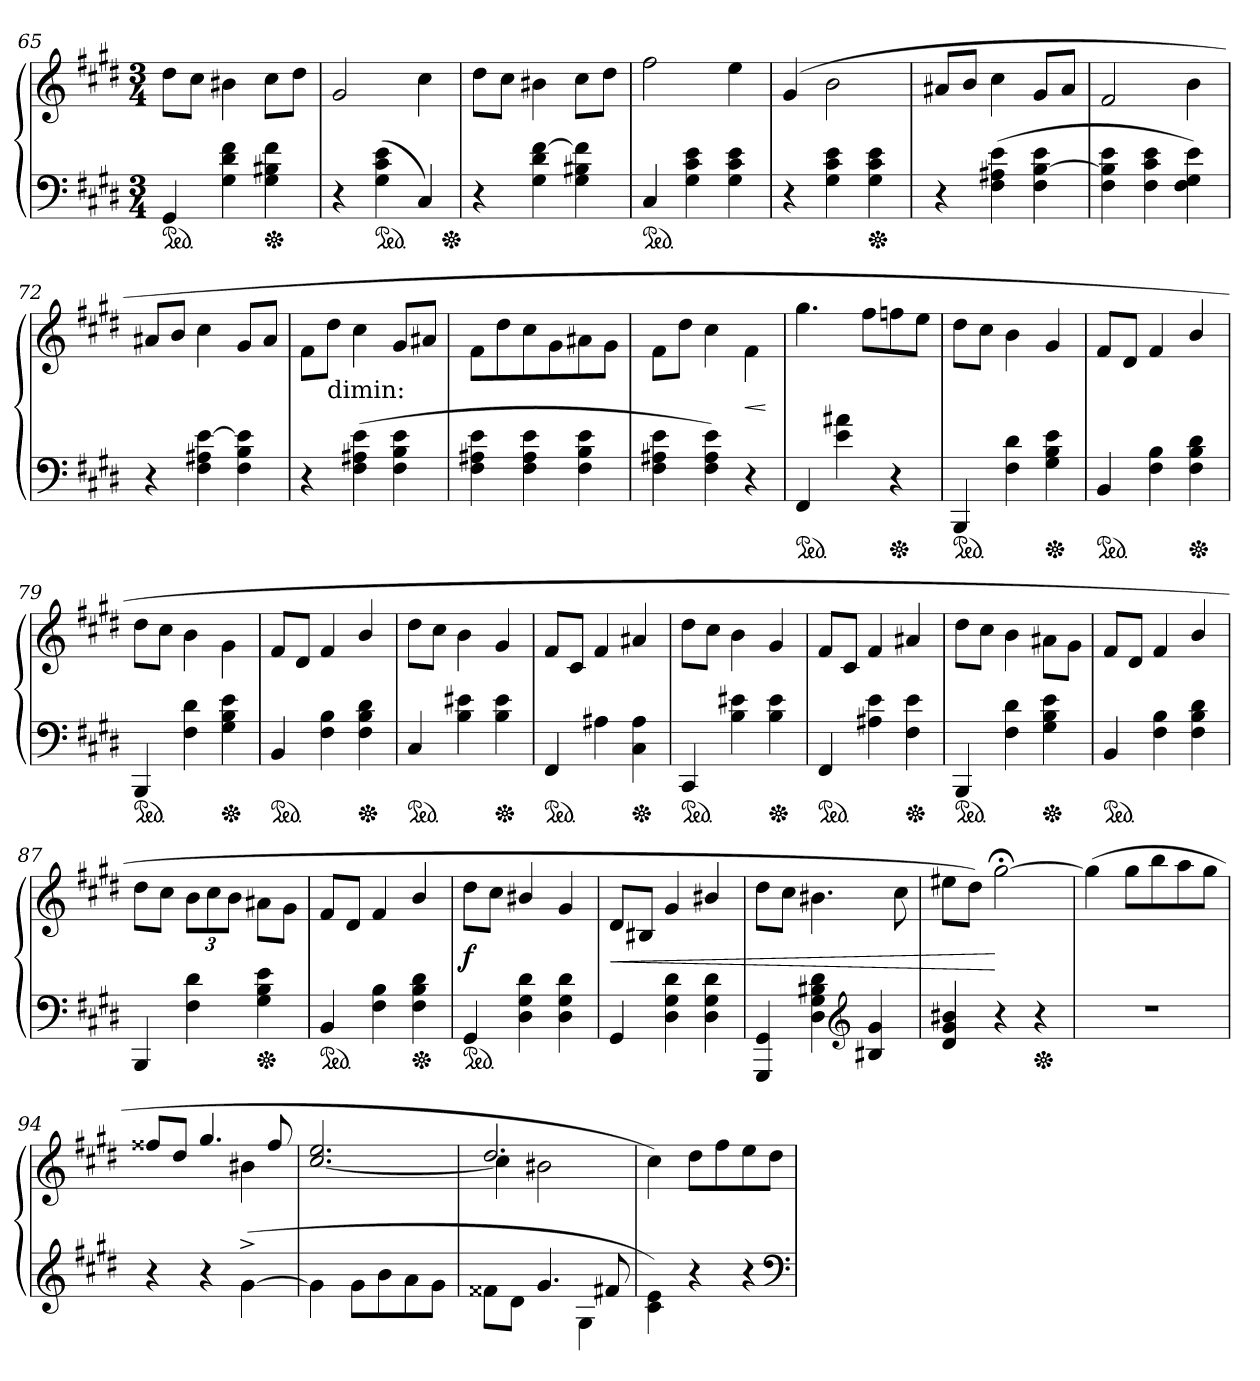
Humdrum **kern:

**kern	**kern	**dynam
*part1	*part1	*part1
*staff2	*staff1	*staff1/2
*clefF4	*clefG2	*
*k[f#c#g#d#]	*k[f#c#g#d#]	*
*c#:	*c#:	*
*M3/4	*M3/4	*
*ped	*	*
=65	=65	=65
4GG#	8dd#L	.
.	8cc#J	.
4G# 4d# 4f#	4b#X	.
*Xped	*	*
4G# 4B#X 4f#	8cc#L	.
.	8dd#J	.
=66	=66	=66
4r	2g#	.
*ped	*	*
(4G# 4c# 4e	.	.
4C#)	4cc#	.
*Xped	*	*
=67	=67	=67
4r	8dd#L	.
.	8cc#J	.
4G# 4d# [4f#	4b#X	.
4G# 4B#X 4f#]	8cc#L	.
.	8dd#J	.
=68	=68	=68
*ped	*	*
4C#	2ff#	.
4G# 4c# 4e	.	.
4G# 4c# 4e	4ee	.
=69	=69	=69
4r	(>4g#	.
4G# 4c# 4e	2b\	.
*Xped	*	*
4G# 4c# 4e	.	.
=70	=70	=70
4r	8a#XL	.
.	8bJ	.
(4F# 4A#X 4e	4cc#	.
4F# [4B 4e	8g#L	.
.	8a#J	.
=71	=71	=71
4F# 4B] 4e	2f#	.
4F# 4c# 4e	.	.
4F# 4G# 4e)	4b\	.
=72	=72	=72
4r	8a#XL	.
.	8bJ	.
4F# 4A#X [4e	4cc#	.
4F# 4B 4e]	8g#L	.
.	8a#J	.
=73	=73	=73
4r	8f#\L	.
!	!LO:TX:c:t=dimin&colon;	!
.	8dd#\J	.
(>4F# 4A#X 4e	4cc#	.
4F# 4B 4e	8g#L	.
.	8a#XJ	.
=74	=74	=74
4F# 4A#X 4e	8f#\L	.
.	8dd#\	.
4F# 4A# 4e	8cc#\	.
.	8g#\	.
4F# 4B 4e	8a#X\	.
.	8g#\J	.
=75	=75	=75
4F# 4A#X 4e	8f#\L	.
.	8dd#\J	.
4F# 4A# 4e)	4cc#\	.
4r	4f#\	<
.	.	[
=76	=76	=76
*ped	*	*
4FF#	4.gg#	.
4e 4a#X	.	.
.	8ff#L	.
*Xped	*	*
4r	8ffn	.
.	8eeJ	.
=77	=77	=77
*ped	*	*
4BBB	8dd#L	.
.	8cc#J	.
4F# 4d#	4b	.
*Xped	*	*
4G# 4B 4e	4g#	.
=78	=78	=78
*ped	*	*
4BB	8f#L	.
.	8d#J	.
4F# 4B	4f#	.
*Xped	*	*
4F# 4B 4d#	4b/	.
=79	=79	=79
*ped	*	*
4BBB	8dd#L	.
.	8cc#J	.
4F# 4d#	4b	.
*Xped	*	*
4G# 4B 4e	4g#\	.
=80	=80	=80
*ped	*	*
4BB	8f#L	.
.	8d#J	.
4F# 4B	4f#	.
*Xped	*	*
4F# 4B 4d#	4b/	.
=81	=81	=81
*ped	*	*
4C#	8dd#L	.
.	8cc#J	.
4B 4e#X	4b	.
*Xped	*	*
4B 4e#	4g#	.
=82	=82	=82
*ped	*	*
4FF#	8f#L	.
.	8c#J	.
4A#X	4f#	.
*Xped	*	*
4C# 4A#	4a#X	.
=83	=83	=83
*ped	*	*
4CC#	8dd#L	.
.	8cc#J	.
4B 4e#X	4b	.
*Xped	*	*
4B 4e#	4g#	.
=84	=84	=84
*ped	*	*
4FF#	8f#L	.
.	8c#J	.
4A#X 4e	4f#	.
*Xped	*	*
4F# 4e	4a#X	.
=85	=85	=85
*ped	*	*
4BBB	8dd#L	.
.	8cc#J	.
4F# 4d#	4b	.
*Xped	*	*
4G# 4B 4e	8a#X\L	.
.	8g#\J	.
=86	=86	=86
*ped	*	*
4BB	8f#L	.
.	8d#J	.
4F# 4B	4f#	.
4F# 4B 4d#	4b/	.
=87	=87	=87
4BBB	8dd#L	.
.	8cc#J	.
4F# 4d#	12bL	.
.	12cc#	.
.	12bJ	.
*Xped	*	*
4G# 4B 4e	8a#X\L	.
.	8g#\J	.
=88	=88	=88
*ped	*	*
4BB	8f#L	.
.	8d#J	.
4F# 4B	4f#	.
*Xped	*	*
4F# 4B 4d#	4b/	.
=89	=89	=89
*ped	*	*
4GG#	8dd#L	f
.	8cc#J	.
4D# 4G# 4d#	4b#X/	.
4D# 4G# 4d#	4g#	.
=90	=90	=90
4GG#	8d#L	<
.	8B#XJ	.
4D# 4G# 4d#	4g#	.
4D# 4G# 4d#	4b#X/	.
=91	=91	=91
4GGG# 4GG#	8dd#L	.
.	8cc#J	.
4D# 4G# 4B#X 4d#	4.b#X	.
*clefG2	*	*
4B#X 4g#	.	.
.	8cc#	.
=92	=92	=92
4d# 4g# 4b#X	8ee#XL	.
.	8dd#J)	.
4r	[2gg#;<	[
*Xped	*	*
4r	.	.
=93	=93	=93
2.r	(>4gg#]	.
.	8gg#L	.
.	8bb	.
.	8aa	.
.	8gg#J	.
=94	=94	=94
*	*^	*
4r	8ff##X/L	2ryy	.
.	8dd#/J	.	.
4r	4.gg#/	.	.
(>[4g#^<\	.	4b#X	.
.	8ff##	.	.
*	*v	*v	*
=95	=95	=95
4g#\]	[2.cc#/ 2.ee/	.
8g#\L	.	.
8b\	.	.
8a\	.	.
8g#\J	.	.
=96	=96	=96
*^	*^	*
8f##X\L	4ryy	2.dd#	4cc#]	.
8d#\J	.	.	.	.
4.g#	4ryy	.	2b#X	.
.	4G#	.	.	.
8f#X	.	.	.	.
*v	*v	*	*	*
*	*v	*v	*
=97	=97	=97
4c#\ 4e\)	4cc#)	.
4r	8dd#L	.
.	8ff#	.
4r	8ee	.
.	8dd#J	.
*clefF4	*	*
=	=	=
*-	*-	*-
